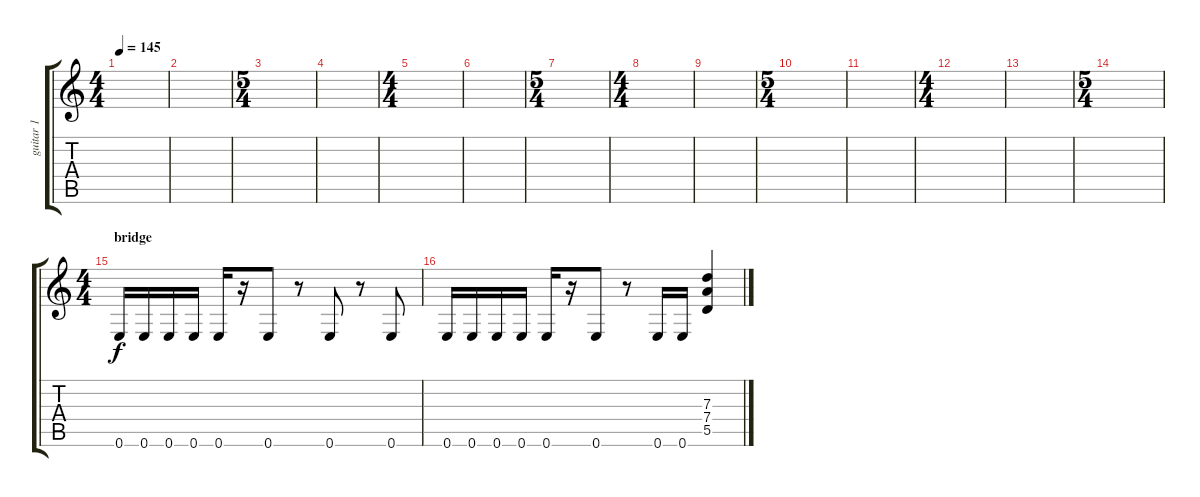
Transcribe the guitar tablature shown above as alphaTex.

\track ("guitar 1" "guitar 1") {instrument overdrivenguitar}
\staff {score tabs}
\tuning (E4 B3 G3 D3 A2 E2) {hide}
\ts (4 4)
\tempo 145
\clef g2
\ks c
|
|
\ts (5 4)
|
|
\ts (4 4)
|
|
\ts (5 4)
|
\ts (4 4)
|
|
\ts (5 4)
|
|
\ts (4 4)
|
|
\ts (5 4)
|
\ts (4 4)
\section ("" "bridge")
0.6.16 0.6.16 0.6.16 0.6.16 0.6.16 r.16 0.6.8 r.8 0.6.8 r.8 0.6.8 |
0.6.16 0.6.16 0.6.16 0.6.16 0.6.16 r.16 0.6.8 r.8 0.6.16 0.6.16 (7.3 7.4 5.5).4
